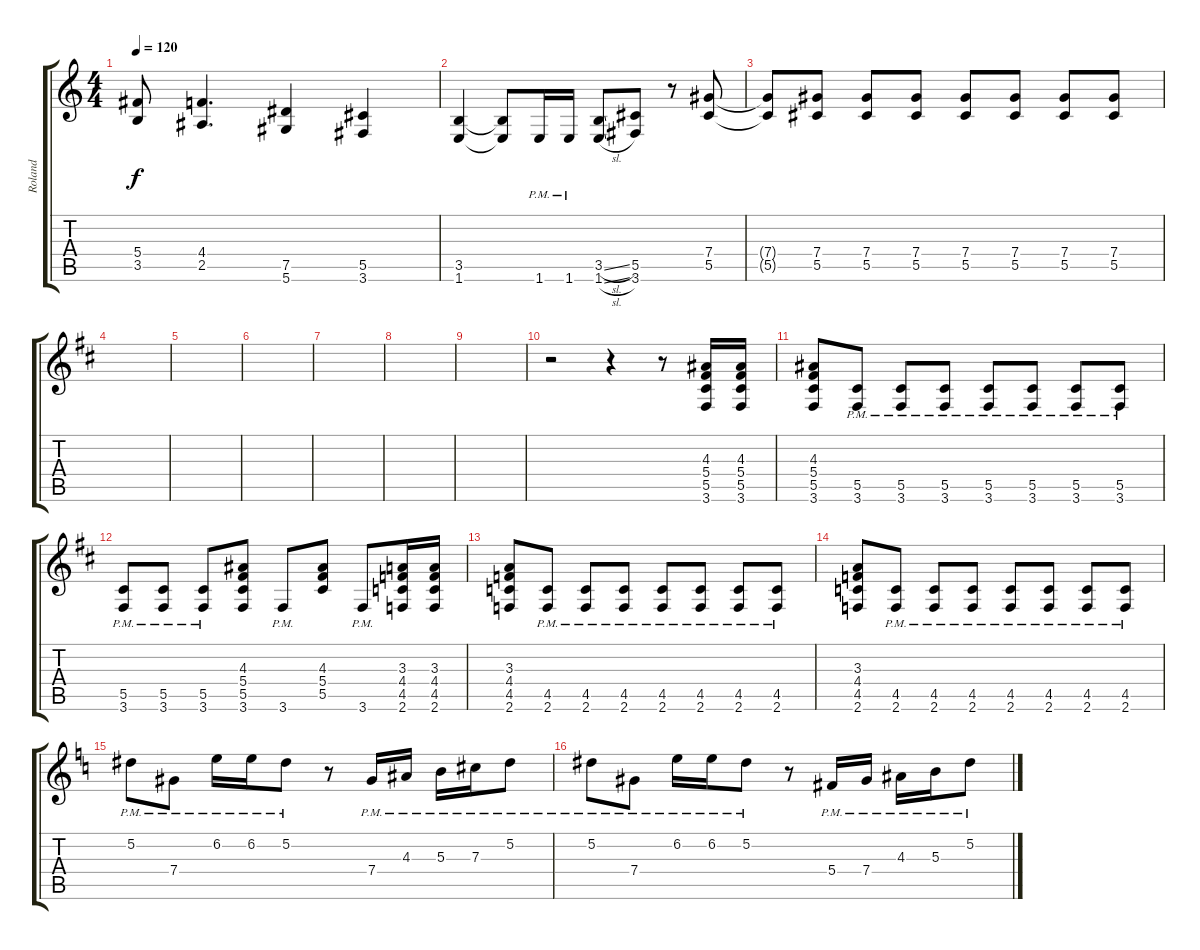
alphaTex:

\track ("Roland" "Roland") {instrument distortionguitar}
\staff {score tabs}
\tuning (Eb4 Bb3 Gb3 Db3 Ab2 Eb2) {hide}
\ts (4 4)
\tempo 120
\clef g2
\ks aminor
(5.4{t} 3.5{t}).8{dy f} (4.4 2.5).4{d} (7.5 5.6).4 (5.5 3.6).4 |
(3.5 1.6).4 (3.5{t} 1.6{t}).8 1.6{pm}.16 1.6{pm}.16 (3.5{sl} 1.6{sl}).8 (5.5 3.6).8 r.8 (7.4 5.5).8 |
(7.4{t} 5.5{t}).8 (7.4 5.5).8 (7.4 5.5).8 (7.4 5.5).8 (7.4 5.5).8 (7.4 5.5).8 (7.4 5.5).8 (7.4 5.5).8 |
\ks bminor
|
|
|
|
|
|
r.2 r.4 r.8 (4.3 5.4 5.5 3.6).16 (4.3 5.4 5.5 3.6).16 |
(4.3 5.4 5.5 3.6).8 (5.5{pm} 3.6{pm}).8 (5.5{pm} 3.6{pm}).8 (5.5{pm} 3.6{pm}).8 (5.5{pm} 3.6{pm}).8 (5.5{pm} 3.6{pm}).8 (5.5{pm} 3.6{pm}).8 (5.5{pm} 3.6{pm}).8 |
(5.5{pm} 3.6{pm}).8 (5.5{pm} 3.6{pm}).8 (5.5{pm} 3.6{pm}).8 (4.3 5.4 5.5 3.6).8 3.6{pm}.8 (4.3 5.4 5.5).8 3.6{pm}.8 (3.3 4.4 4.5 2.6).16 (3.3 4.4 4.5 2.6).16 |
(3.3 4.4 4.5 2.6).8 (4.5{pm} 2.6{pm}).8 (4.5{pm} 2.6{pm}).8 (4.5{pm} 2.6{pm}).8 (4.5{pm} 2.6{pm}).8 (4.5{pm} 2.6{pm}).8 (4.5{pm} 2.6{pm}).8 (4.5{pm} 2.6{pm}).8 |
(3.3 4.4 4.5 2.6).8 (4.5{pm} 2.6{pm}).8 (4.5{pm} 2.6{pm}).8 (4.5{pm} 2.6{pm}).8 (4.5{pm} 2.6{pm}).8 (4.5{pm} 2.6{pm}).8 (4.5{pm} 2.6{pm}).8 (4.5{pm} 2.6{pm}).8 |
\ks aminor
5.2{pm}.8 7.4{pm}.8 6.2{pm}.16 6.2{pm}.16 5.2{pm}.8 r.8 7.4{pm}.16 4.3{pm}.16 5.3{pm}.16 7.3{pm}.16 5.2{pm}.8 |
5.2{pm}.8 7.4{pm}.8 6.2{pm}.16 6.2{pm}.16 5.2{pm}.8 r.8 5.4{pm}.16 7.4{pm}.16 4.3{pm}.16 5.3{pm}.16 5.2{pm}.8
